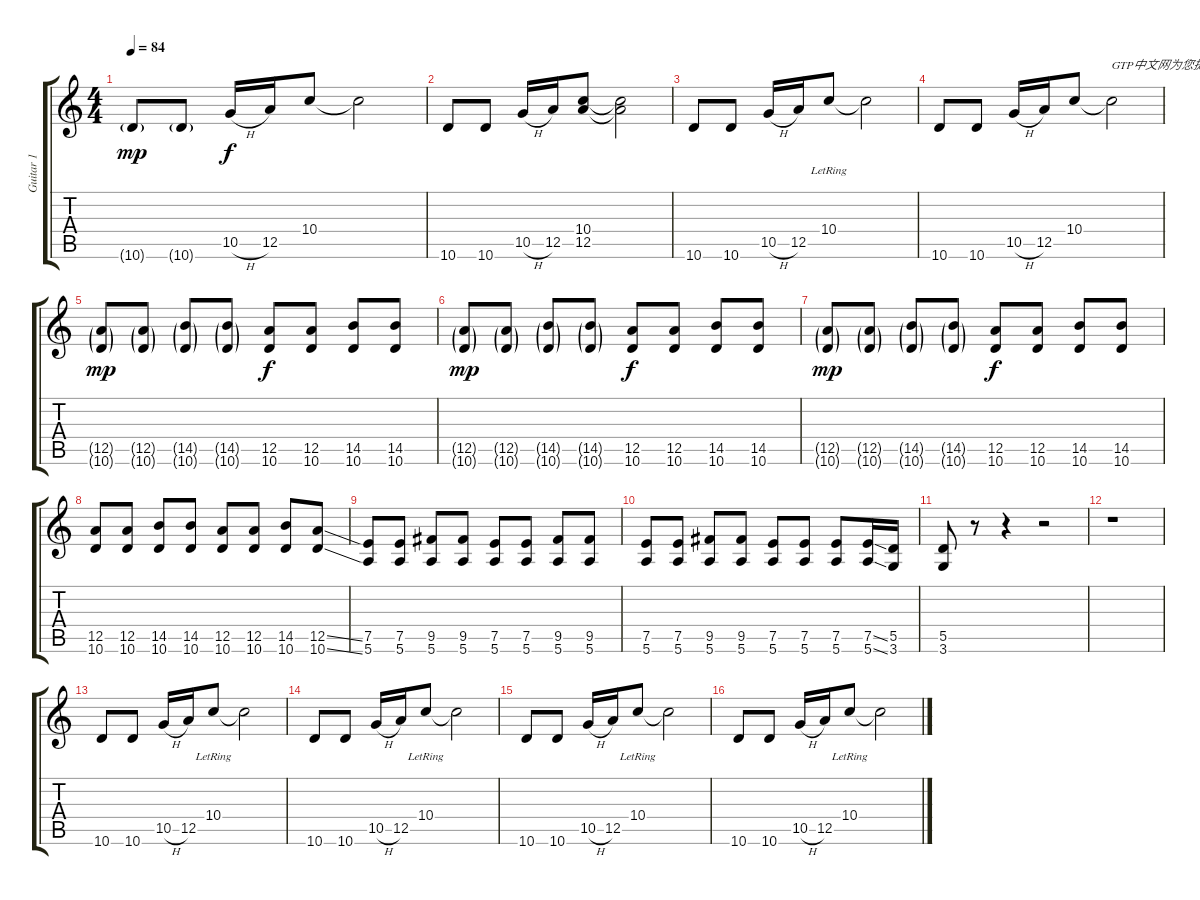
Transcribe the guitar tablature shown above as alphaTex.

\track ("Guitar 1" "Guitar 1") {instrument electricguitarclean}
\staff {score tabs}
\tuning (E4 B3 G3 D3 A2 E2) {hide}
\ts (4 4)
\tempo 84
\clef g2
\ks c
10.6{g}.8{dy mp instrument electricguitarclean} 10.6{g}.8 10.5{h}.16{dy f} 12.5.16 10.4.8 10.4{t}.2 |
10.6.8 10.6.8 10.5{h}.16 12.5.16 (10.4 12.5).8 (10.4{t} 12.5{t}).2 |
10.6.8 10.6.8 10.5{h}.16 12.5.16 10.4{lr}.8 10.4{t}.2 |
10.6.8 10.6.8 10.5{h}.16 12.5.16 10.4.8 10.4{t}.2{txt "GTP中文网为您提供优秀的谱子"} |
(12.5{g} 10.6{g}).8{dy mp instrument electricguitarmuted} (12.5{g} 10.6{g}).8 (14.5{g} 10.6{g}).8 (14.5{g} 10.6{g}).8 (12.5 10.6).8{dy f} (12.5 10.6).8 (14.5 10.6).8 (14.5 10.6).8 |
(12.5{g} 10.6{g}).8{dy mp} (12.5{g} 10.6{g}).8 (14.5{g} 10.6{g}).8 (14.5{g} 10.6{g}).8 (12.5 10.6).8{dy f} (12.5 10.6).8 (14.5 10.6).8 (14.5 10.6).8 |
(12.5{g} 10.6{g}).8{dy mp} (12.5{g} 10.6{g}).8 (14.5{g} 10.6{g}).8 (14.5{g} 10.6{g}).8 (12.5 10.6).8{dy f} (12.5 10.6).8 (14.5 10.6).8 (14.5 10.6).8 |
(12.5 10.6).8 (12.5 10.6).8 (14.5 10.6).8 (14.5 10.6).8 (12.5 10.6).8 (12.5 10.6).8 (14.5 10.6).8 (12.5{ss} 10.6{ss}).8 |
(7.5 5.6).8 (7.5 5.6).8 (9.5 5.6).8 (9.5 5.6).8 (7.5 5.6).8 (7.5 5.6).8 (9.5 5.6).8 (9.5 5.6).8 |
(7.5 5.6).8 (7.5 5.6).8 (9.5 5.6).8 (9.5 5.6).8 (7.5 5.6).8 (7.5 5.6).8 (7.5 5.6).8 (7.5{ss} 5.6{ss}).16 (5.5 3.6).16 |
(5.5 3.6).8 r.8 r.4 r.2 |
r.1 |
10.6.8 10.6.8 10.5{h}.16 12.5.16 10.4{lr}.8 10.4{t}.2 |
10.6.8 10.6.8 10.5{h}.16 12.5.16 10.4{lr}.8 10.4{t}.2 |
10.6.8 10.6.8 10.5{h}.16 12.5.16 10.4{lr}.8 10.4{t}.2 |
10.6.8 10.6.8 10.5{h}.16 12.5.16 10.4{lr}.8 10.4{t}.2
